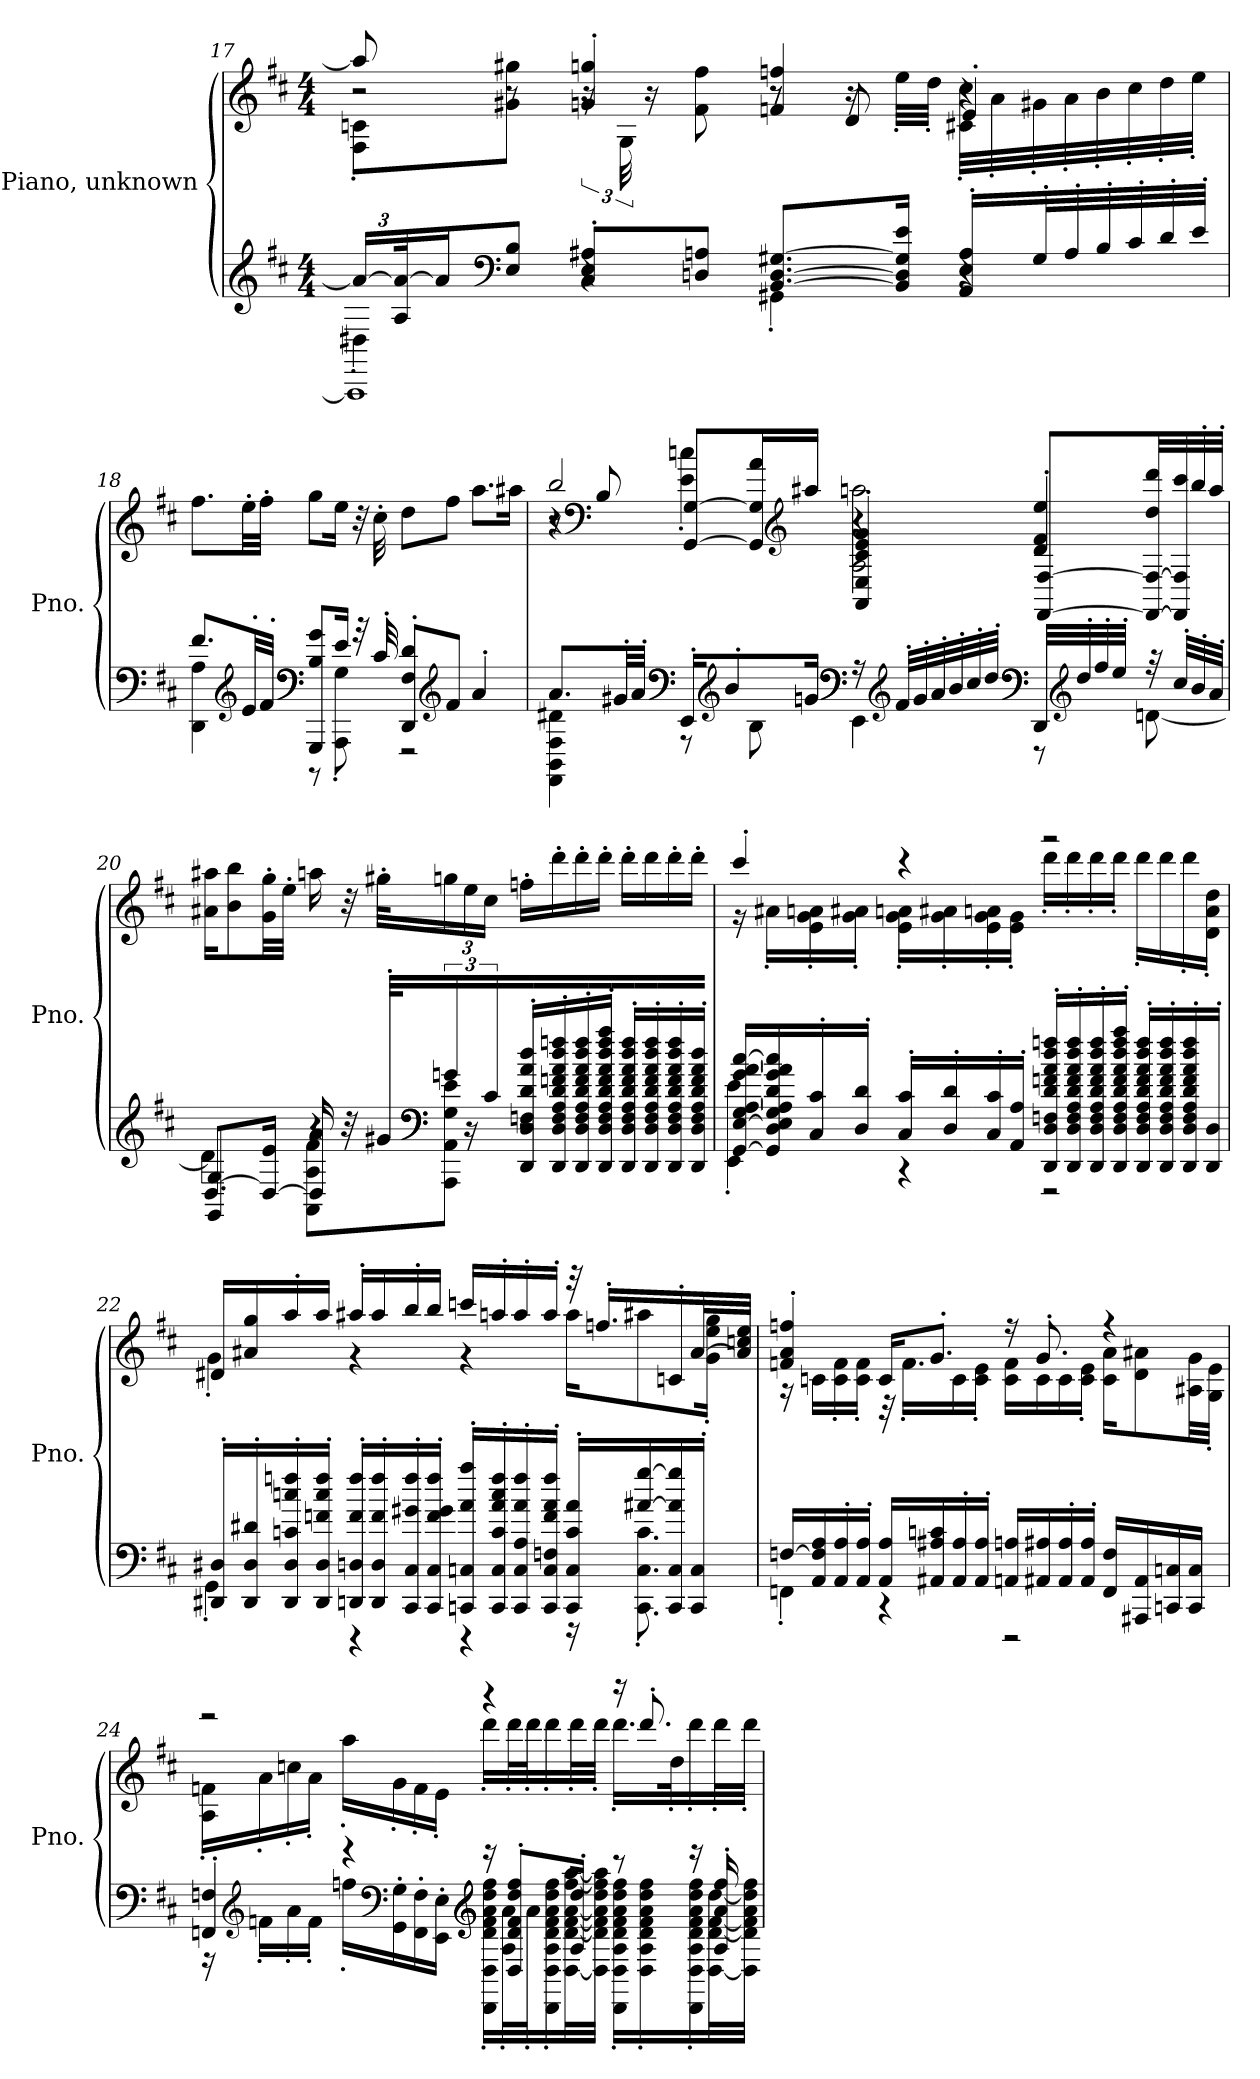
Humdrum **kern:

**kern	**kern
*part1	*part1
*staff2	*staff1
*I"Piano, unknown	*
*I'Pno.	*
!!LO:LB:g=z
*clefG2	*clefG2
*k[f#c#]	*k[f#c#]
*M4/4	*M4/4
*Xbrackettup	*
=17	=17
*^	*^
*	*^	*	*^
24a/LL_	4D#X'\	1AAA]	8aa/]	8F#\' 8cn\'L	2r
48A/ 48a/_K	.	.	.	.	.
16a/J]	.	.	.	.	.
*clefF4	*	*	*	*	*
8E/ 8B/J	.	.	8r	8g#X\ 8gg#X\J	.
8C#/' 8E/' 8A#X/'L	4r	.	4gn/' 4ggn/'	24r	.
.	.	.	.	48G\	.
.	.	.	.	16r	.
8Dn/ 8An/J	.	.	.	8f#\ 8ff#\	.
[8.BB/ [8.D/ [8.G#X/L	4GG#X'\	.	4fn/ 4ffn/	8r	8r
.	.	.	.	16r	8d/
16BB/] 16D/] 16G#/] 16e/Jk	.	.	.	32ee'\LLL	.
.	.	.	.	32dd'\JJJ	.
16AA/' 16E/' 16A/'LL	4r	.	4r	32c#X\' 32cc#\'LLL	4e'/
.	.	.	.	32a'\	.
32G#'/L	.	.	.	32g#X'\	.
32A'/	.	.	.	32a'\	.
32B'/	.	.	.	32b'\	.
32c#'/	.	.	.	32cc#'\	.
32d'/	.	.	.	32dd'\	.
32e'/JJJ	.	.	.	32ee'\JJJ	.
*	*v	*v	*	*	*
*	*	*v	*v	*v
!!LO:PB:g=z
=18	=18	=18
8.f#/L	4DD\ 4A\	8.ff#\L
*clefG2	*	*
32e'/LL	.	32ee'\LL
32f#'/JJJ	.	32ff#'\JJJ
*clefF4	*	*
8GGG/ 8B/ 8g/L	8r	8gg\L
16e/Jk	8AAA\' 8G\'	16ee\Jk
32r	.	32r
32c#'/	.	32cc#'\
8DD/' 8F#/' 8d/'L	2r	8dd\L
*clefG2	*	*
8f#/J	.	8ff#\J
4a'/	.	8.aa\L
.	.	16aa#X\Jk
!!LO:LB:g=z
=19	=19	=19
*	*	*^
*	*	*	*^
8.a/L	4FF#\ 4BB\ 4F#\ 4d#X\	2bb/	4r	8r
*	*	*clefF4	*	*
.	.	.	.	8B/
32g#X'/LL	.	.	.	.
32a'/JJJ	.	.	.	.
*clefF4	*	*	*	*
16EE'/KL	8r	.	4e\' 4ccn\'	[8GG/ [8G/L
*clefG2	*	*	*	*
8b'/	.	.	.	.
.	8B\	.	.	16GG/] 16G/] 16a/L
*	*	*clefG2	*	*
16gn/Jk	.	.	.	16aa#X/JJ
*clefF4	*	*	*	*
16r	4EE\	4r	2A\ 2aan\	4AA/' 4E/' 4c#/' 4e/' 4g/'
*clefG2	*	*	*	*
32f#'/LLL	.	.	.	.
32g'/	.	.	.	.
32a'/	.	.	.	.
32b'/	.	.	.	.
32cc#'/	.	.	.	.
32dd'/JJJ	.	.	.	.
*clefF4	*	*	*	*
32DD/LLL	8r	4d/' 4f#/' 4ee/'	.	[8FF#/ [8F#/L
*clefG2	*	*	*	*
32dd'/	.	.	.	.
32ff#'/	.	.	.	.
32ee'/JJJ	.	.	.	.
32r	[8dn\	.	.	32FF#/_ 32F#/_ 32dd/ 32ddd/LL
32cc#'/LLL	.	.	.	32FF#/] 32F#/] 32ccc#/
32b'/	.	.	.	32bb'/
32a'/JJJ	.	.	.	32aa'/JJJ
*	*	*v	*v	*v
!!LO:LB:g=z
=20	=20	=20
*	*^	*
[8.D/L	4d\]	4GG/ 4G/	16a#X\ 16aa#X\KL
.	.	.	8b\ 8bb\
16D/_ 16e/Jk	.	.	32g\' 32gg\'LL
.	.	.	32ee'\JJJ
16D/] 16a/	8AA\ 8A\ 8f#\L	4r	16aan\
32r	.	.	32r
32g#X'/KLL	.	.	32gg#X'\KLL
*clefF4	*	*	*
*brackettup	*	*	*Xbrackettup
24gn/JJ	8AAA\ 8AA\ 8G\ 8e\J	.	24ggn\
24r	.	.	24ee\
24c#/	.	.	24cc#\JJ
16DD/' 16D/' 16Fn/' 16d/' 16a/' 16dd/'LL	2r	2r	16ffn'\LL
16DD/' 16D/' 16F/' 16A/' 16d/' 16fn/' 16a/' 16dd/' 16ffn/'	.	.	16ddd'\
16DD/' 16D/' 16F/' 16A/' 16d/' 16f/' 16a/' 16dd/' 16ff/'	.	.	16ddd'\
16DD/' 16D/' 16F/' 16A/' 16d/' 16f/' 16a/' 16dd/' 16ff/' 16aa/'JJ	.	.	16ddd'\JJ
16DD/' 16D/' 16F/' 16A/' 16d/' 16f/' 16a/' 16dd/' 16ff/'LL	.	.	16ddd'\LL
16DD/' 16D/' 16F/' 16A/' 16d/' 16f/' 16a/' 16dd/' 16ff/'	.	.	16ddd\
16DD/' 16D/' 16F/' 16A/' 16d/' 16f/' 16a/' 16dd/' 16ff/'	.	.	16ddd'\
16DD/' 16D/' 16F/' 16A/' 16d/' 16f/' 16a/' 16dd/'JJ	.	.	16ddd'\JJ
*	*v	*v	*
!!LO:LB:g=z
=21	=21	=21
*	*	*^
[16GG/ [16E/ [16G/ [16A/ [16g/ [16a/ [16cc#/LL	4EE\' 4e\'	4ccc#'/	16r
16GG/] 16D/ 16E/] 16G/] 16A/] 16d/ 16g/] 16a/] 16cc#/]	.	.	16a#X'\LL
16C#/' 16c#/'	.	.	16e\' 16g\' 16an\'
16D/' 16d/'JJ	.	.	16g\' 16a#X\'JJ
16C#/' 16c#/'LL	4r	4r	16e\' 16g\' 16an\'LL
16D/' 16d/'	.	.	16g\' 16a#X\'
16C#/' 16c#/'	.	.	16e\' 16g\' 16an\'
16AA/' 16A/'JJ	.	.	16e\' 16g\'JJ
16DD/' 16D/' 16Fn/' 16d/' 16fn/' 16a/' 16dd/' 16ffn/'LL	2r	2r	16ddd'\LL
16DD/' 16D/' 16F/' 16A/' 16d/' 16f/' 16a/' 16dd/' 16ff/'	.	.	16ddd'\
16DD/' 16D/' 16F/' 16A/' 16d/' 16f/' 16a/' 16dd/' 16ff/'	.	.	16ddd'\
16DD/' 16D/' 16F/' 16A/' 16d/' 16f/' 16a/' 16dd/' 16ff/' 16aa/'JJ	.	.	16ddd'\JJ
16DD/' 16D/' 16F/' 16A/' 16d/' 16f/' 16a/' 16dd/' 16ff/'LL	.	.	16ddd'\LL
16DD/' 16D/' 16F/' 16A/' 16d/' 16f/' 16a/' 16dd/' 16ff/'	.	.	16ddd\
16DD/' 16D/' 16F/' 16A/' 16d/' 16f/' 16a/' 16dd/' 16ff/'	.	.	16ddd'\
16DD/' 16D/'JJ	.	.	16d\' 16a\' 16dd\'JJ
!!LO:LB:g=z	!!
=22	=22	=22	=22
16DD#X/' 16D#X/'LL	4GG'\	16d#X/LL	4g'\
16DD#/' 16D#/' 16d#X/'	.	16a#X/ 16gg/	.
16DD#/' 16D#/' 16cn/' 16ccn/' 16ffn/'	.	16aa'/	.
16DD#/' 16D#/' 16fn/' 16cc/' 16ff/'JJ	.	16aa/JJ	.
16DDn/' 16Dn/' 16f/' 16ff/'LL	4r	16aa#X'/LL	4r
16DD/' 16D/' 16f/' 16ff/'	.	16aa#/	.
16CC#/' 16C#/' 16g#X/' 16ff/'	.	16bb'/	.
16CC#/' 16C#/' 16f/' 16g#/' 16ff/'JJ	.	16bb/JJ	.
16CCn/' 16Cn/' 16a/' 16aa/'LL	4r	16cccn/LL	4r
16CC/' 16C/' 16c/' 16a/' 16cc/' 16ff/'	.	16aan'/	.
16CC/' 16C/' 16A/' 16a/' 16ff/'	.	16aa'/	.
16CC/' 16C/' 16Fn/' 16f/' 16a/' 16ff/'JJ	.	16aa'/JJ	.
16CC/' 16C/' 16c/' 16a/'LL	16r	32r	16aa\KL
.	.	16.ffn'/LL	.
[16a#X/ [16gg/	8.CC\' 8.C\' 8.c\'	.	8aa#X\
16CC/ 16C/ 16a#/] 16gg/]	.	16cn'/	.
16CC/' 16C/'JJ	.	[32a#/L	16g\' 16ee\' 16gg\'Jk
.	.	32a#/] 32ccn/ 32ee/JJJ	.
!!LO:LB:g=z	!!
=23	=23	=23	=23
[16Fn/LL	4FFn'\	4fn/' 4a/' 4ffn/'	16r
16AA/ 16F/] 16A/	.	.	16cn\LL
16AA/' 16A/'	.	.	16c\' 16f\'
16AA/' 16A/'JJ	.	.	16c\' 16f\'JJ
16AA/ 16A/LL	4r	16c/KL	32r
.	.	.	16.f'\LL
16AA#X/ 16A#X/ 16cn/	.	8.g'/J	.
16AA#/' 16A#/'	.	.	16c\
16AA#/' 16A#/'JJ	.	.	16c\' 16e\'JJ
16AAn/ 16An/LL	2r	16r	16c\ 16f\LL
16AA#X/ 16A#X/	.	8.g'/	16c\
16AA#/' 16A#/'	.	.	16c\
16AA#/' 16A#/'JJ	.	.	16c\' 16e\'JJ
16FF/ 16F/LL	.	4r	16c\ 16a\KL
16AAA#X/ 16AA#/	.	.	8d\ 8a#X\
16CCn/ 16Cn/	.	.	.
16CC/ 16C/JJ	.	.	32A#X\ 32g\LL
.	.	.	32G\' 32e\'JJJ
!!LO:PB:g=z	!!
=24	=24	=24	=24
4FFn/' 4Fn/'	16r	2r	16A\' 16fn\'LL
*clefG2	*	*	*
.	16fn'\LL	.	16a'\
.	16a'\	.	16ccn'\
.	16f'\JJ	.	16a'\JJ
4r	16ffn'\LL	.	16aa'\LL
*clefF4	*	*	*
.	16GG\' 16G\'	.	16g'\
.	16FF\' 16F\'	.	16f'\
.	16EE\' 16E\'JJ	.	16e'\JJ
*clefG2	*	*	*
16r	16DD\' 16D\' 16d\' 16f\' 16a\' 16dd\' 16ff\'LL	4r	16ddd'\LL
8D/' 8d/' 8f/' 8dd/' 8ff/'L	32A\' 32a\'L	.	32ddd'\L
.	32a'\J	.	32ddd'\J
.	16DD\' 16D\' 16A\' 16d\' 16f\' 16a\' 16dd\' 16ff\'	.	16ddd'\
16A/' 16dd/'Jk	[32D\ [32d\ [32f\ [32a\ [32ff\ [32aa\L	.	32ddd'\L
.	32D\] 32d\] 32f\] 32a\] 32dd\ 32ff\] 32aa\]JJJ	.	32ddd'\JJJ
8r	16DD\' 16D\' 16A\' 16d\' 16f\' 16a\' 16dd\' 16ff\'LL	16r	16.ddd'\LL
.	16D\' 16A\' 16d\' 16f\' 16a\' 16dd\' 16ff\'	8.ddd'/	.
.	.	.	32dd'\K
16r	16DD\' 16D\' 16A\' 16d\' 16f\' 16a\' 16dd\' 16ff\'	.	16ddd'\
16A/' 16a/' 16ff/'	[32D\ [32d\ [32f\ [32dd\L	.	32ddd'\L
.	32D\] 32d\] 32f\] 32a\ 32dd\] 32ff\JJJ	.	32ddd'\JJJ
*v	*v	*	*
*	*v	*v
=	=
*-	*-
